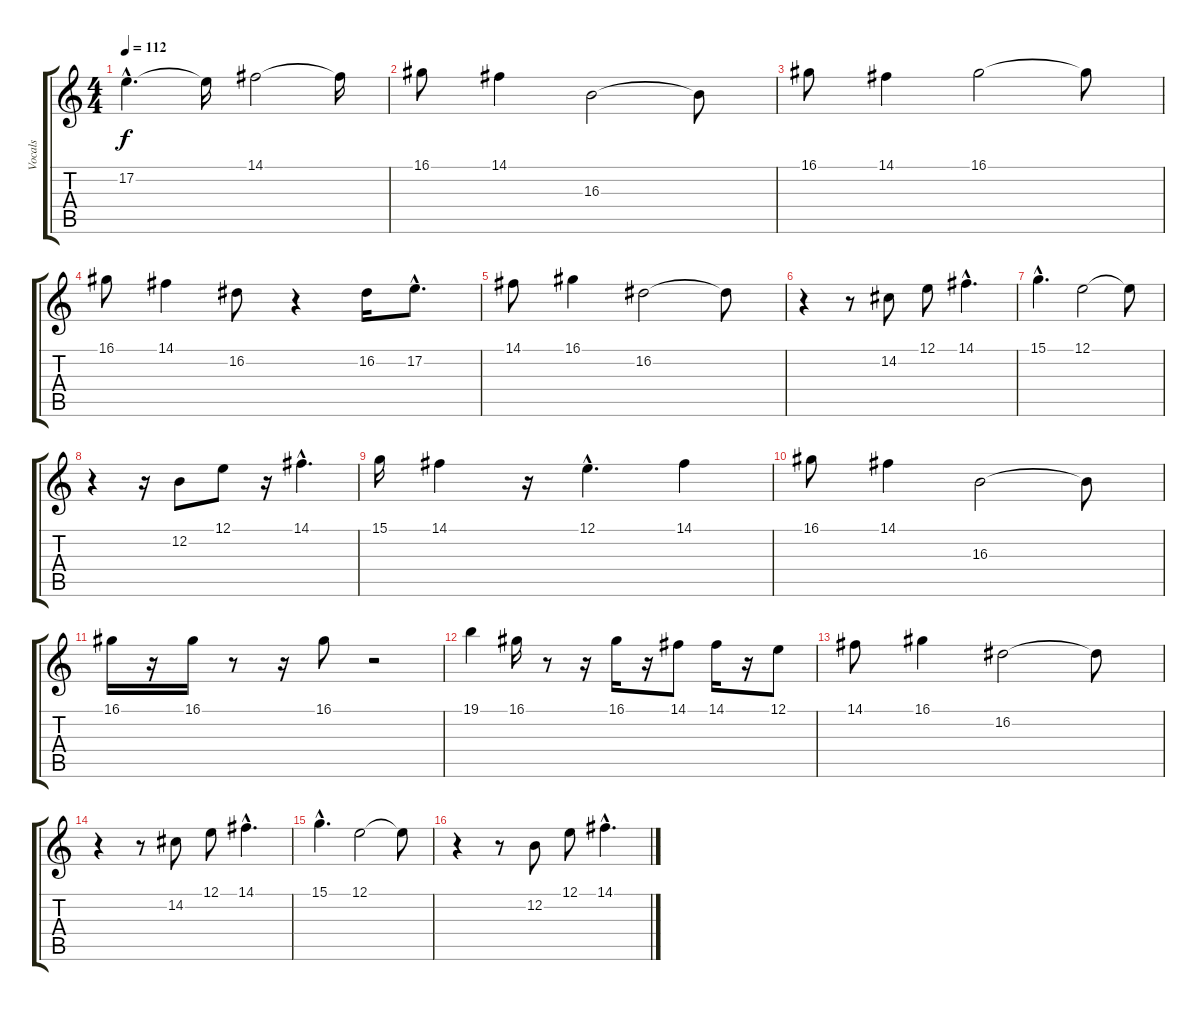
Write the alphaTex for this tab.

\track ("Vocals" "Vocals") {instrument panflute}
\staff {score tabs}
\tuning (E4 B3 G3 D3 A2 E2) {hide}
\ts (4 4)
\tempo 112
\clef g2
\ks c
17.2{hac t}.4{d dy f} 17.2{t}.16 14.1.2 14.1{t}.16 |
16.1.8 14.1.4 16.3.2 16.3{t}.8 |
16.1.8 14.1.4 16.1.2 16.1{t}.8 |
16.1.8 14.1.4 16.2.8 r.4 16.2.16 17.2{hac}.8{d} |
14.1.8 16.1.4 16.2.2 16.2{t}.8 |
r.4 r.8 14.2.8 12.1.8 14.1{hac}.4{d} |
15.1{hac}.4{d} 12.1.2 12.1{t}.8 |
r.4 r.16 12.2.8 12.1.8 r.16 14.1{hac}.4{d} |
15.1.16 14.1.4 r.16 12.1{hac}.4{d} 14.1.4 |
16.1.8 14.1.4 16.3.2 16.3{t}.8 |
16.1.16 r.16 16.1.16 r.8 r.16 16.1.8 r.2 |
19.1.4 16.1.16 r.8 r.16 16.1.16 r.16 14.1.8 14.1.16 r.16 12.1.8 |
14.1.8 16.1.4 16.2.2 16.2{t}.8 |
r.4 r.8 14.2.8 12.1.8 14.1{hac}.4{d} |
15.1{hac}.4{d} 12.1.2 12.1{t}.8 |
r.4 r.8 12.2.8 12.1.8 14.1{hac}.4{d}
